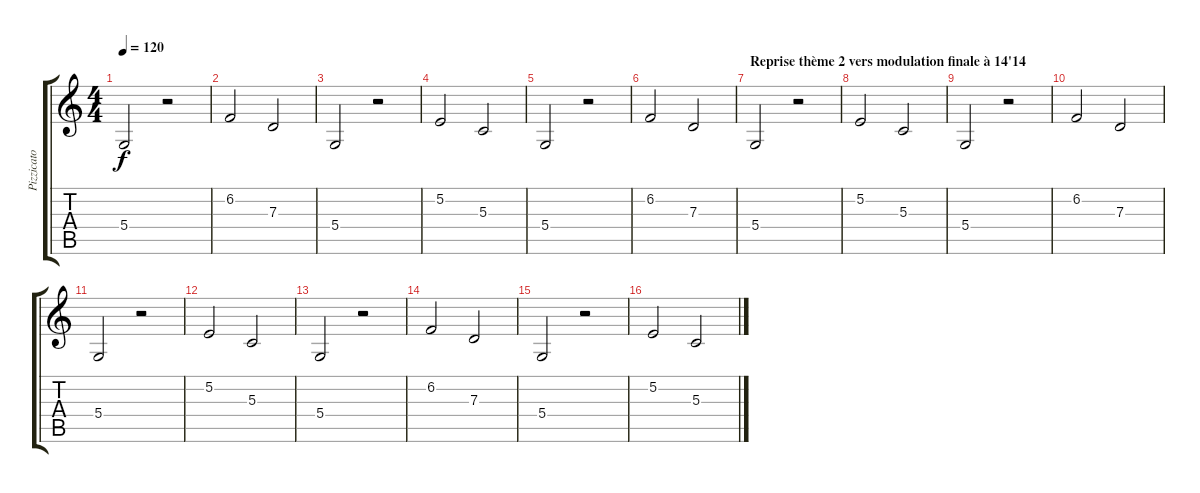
\track ("Pizzicato " "Pizzicato ") {instrument pizzicatostrings}
\staff {score tabs}
\tuning (E4 B3 G3 D3 A2 E2) {hide}
\ts (4 4)
\tempo 120
\clef g2
\ks c
5.4.2{dy f} r.2 |
6.2.2 7.3.2 |
5.4.2 r.2 |
5.2.2 5.3.2 |
5.4.2 r.2 |
6.2.2 7.3.2 |
\section ("" "Reprise thème 2 vers modulation finale à 14'14")
5.4.2 r.2 |
5.2.2 5.3.2 |
5.4.2 r.2 |
6.2.2 7.3.2 |
5.4.2 r.2 |
5.2.2 5.3.2 |
5.4.2 r.2 |
6.2.2 7.3.2 |
5.4.2 r.2 |
5.2.2 5.3.2
